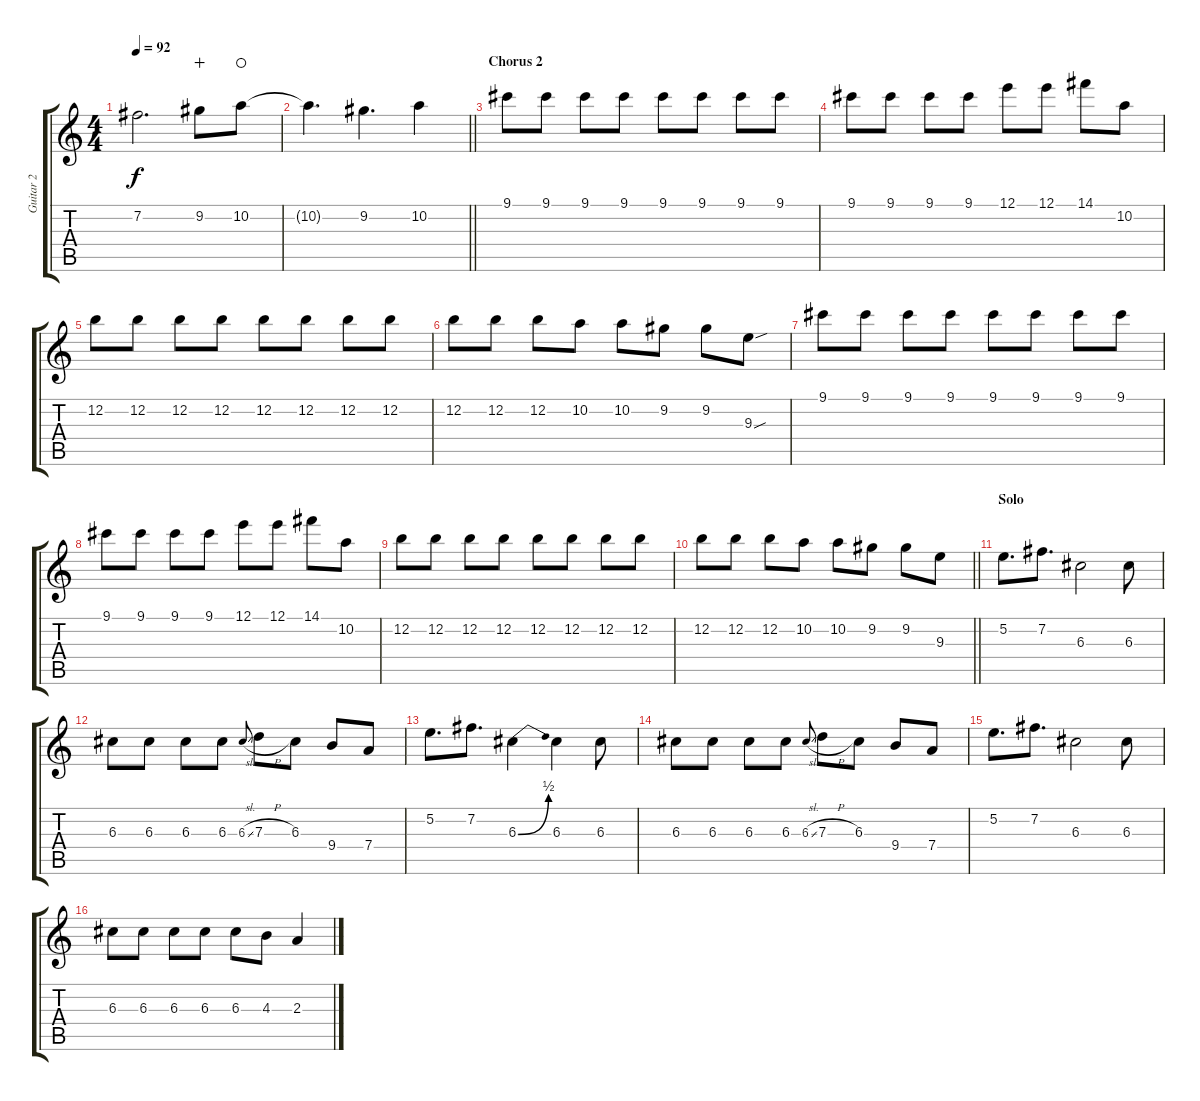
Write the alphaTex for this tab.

\track ("Guitar 2" "Guitar 2") {instrument distortionguitar}
\staff {score tabs}
\tuning (E4 B3 G3 D3 A2 E2) {hide}
\ts (4 4)
\tempo 92
\clef g2
\ks c
7.2{t}.2{d dy f} 9.2.8{wahc} 10.2.8{waho} |
\barLineRight lightlight
10.2{t}.4{d} 9.2.4{d} 10.2.4 |
\section ("" "Chorus 2")
9.1.8{volume 7 balance 12 instrument distortionguitar} 9.1.8 9.1.8 9.1.8 9.1.8 9.1.8 9.1.8 9.1.8 |
9.1.8 9.1.8 9.1.8 9.1.8 12.1.8 12.1.8 14.1.8 10.2.8 |
12.2.8 12.2.8 12.2.8 12.2.8 12.2.8 12.2.8 12.2.8 12.2.8 |
12.2.8 12.2.8 12.2.8 10.2.8 10.2.8 9.2.8 9.2.8 9.3{sou}.8 |
9.1.8 9.1.8 9.1.8 9.1.8 9.1.8 9.1.8 9.1.8 9.1.8 |
9.1.8 9.1.8 9.1.8 9.1.8 12.1.8 12.1.8 14.1.8 10.2.8 |
12.2.8 12.2.8 12.2.8 12.2.8 12.2.8 12.2.8 12.2.8 12.2.8 |
\barLineRight lightlight
12.2.8 12.2.8 12.2.8 10.2.8 10.2.8 9.2.8 9.2.8 9.3.8 |
\section ("" "Solo")
5.2.8{d volume 16 balance 10 instrument distortionguitar} 7.2.8{d} 6.3.2 6.3.8 |
6.3.8 6.3.8 6.3.8 6.3.8 6.3{sl}.8{gr onbeat} 7.3{h}.8 6.3.8 9.4.8 7.4.8 |
5.2.8{d} 7.2.8{d} 6.3{be (bend 0 0 60 2)}.4 6.3.4 6.3.8 |
6.3.8 6.3.8 6.3.8 6.3.8 6.3{sl}.8{gr onbeat} 7.3{h}.8 6.3.8 9.4.8 7.4.8 |
5.2.8{d} 7.2.8{d} 6.3.2 6.3.8 |
6.3.8 6.3.8 6.3.8 6.3.8 6.3.8 4.3.8 2.3.4
